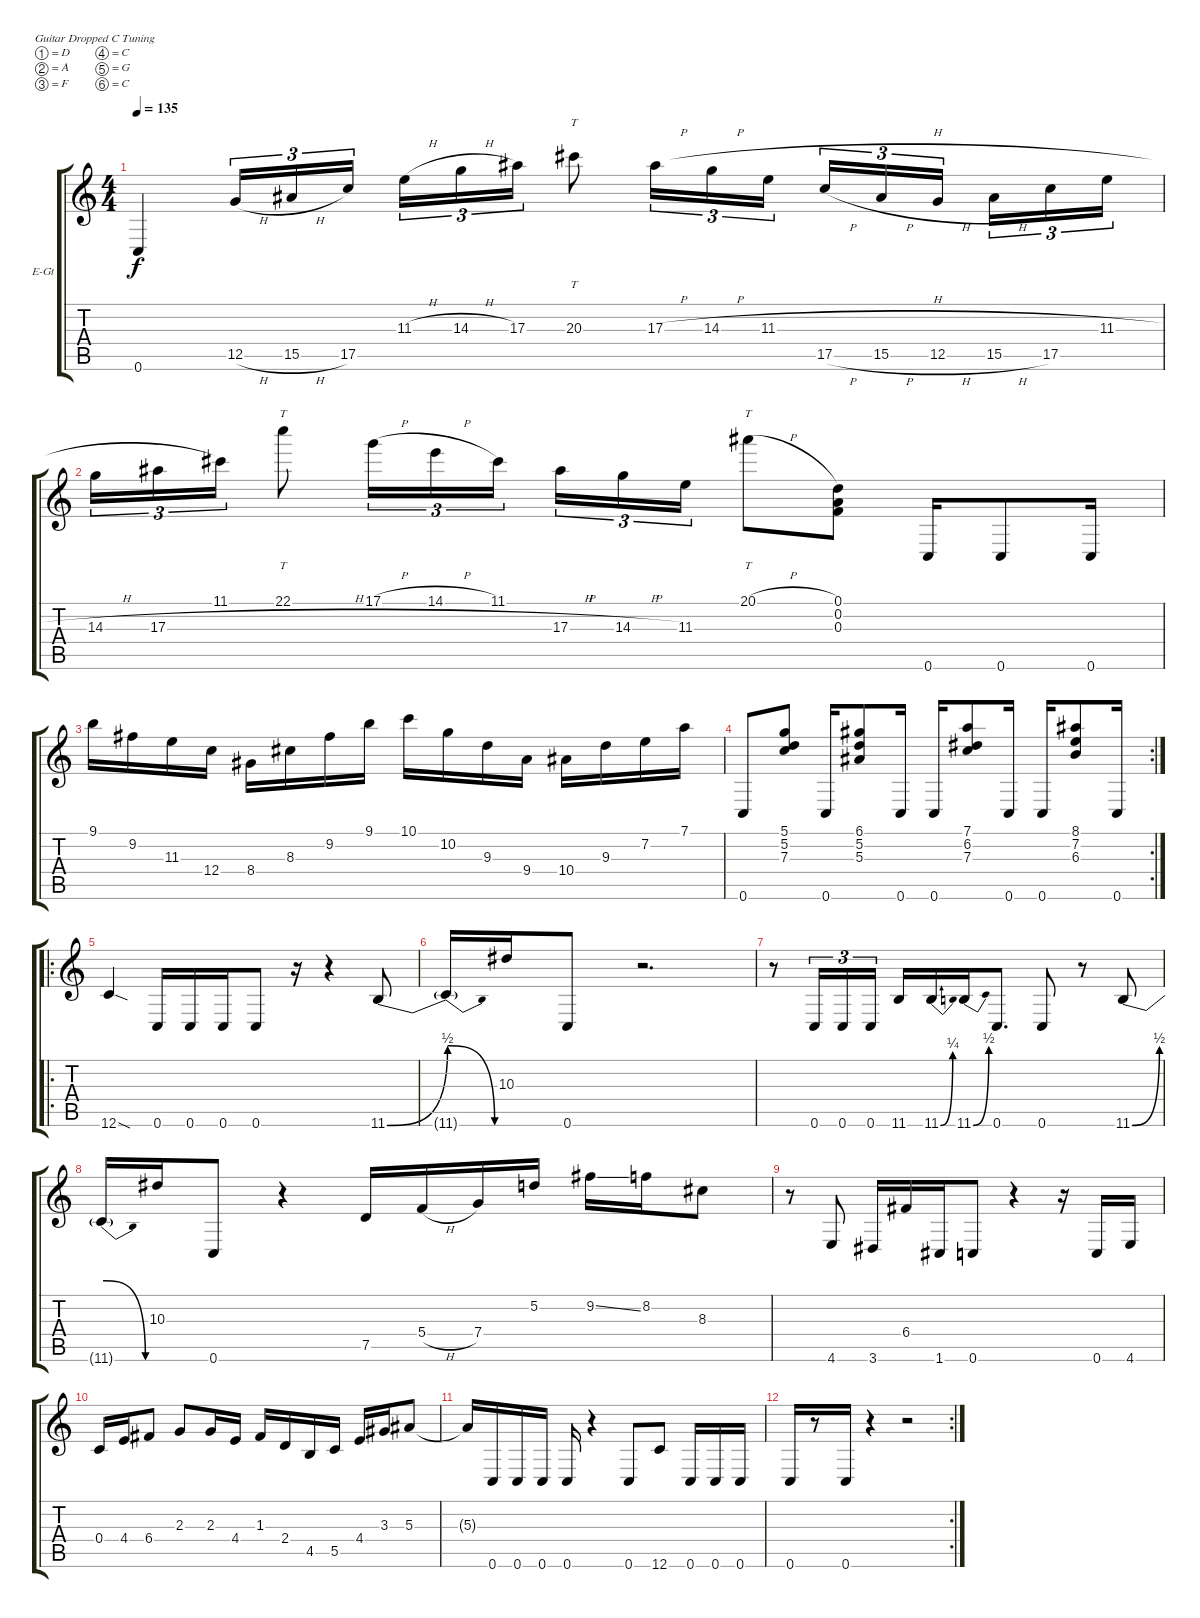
\bracketExtendMode groupsimilarinstruments
\firstSystemTrackNameOrientation horizontal
\otherSystemsTrackNameOrientation horizontal
\track ("Track 1" "E-Gt") {instrument distortionguitar}
\staff {score tabs}
\tuning (D4 A3 F3 C3 G2 C2)
\ts (4 4)
\tempo 135
\clef g2
\ks c
0.6.4{dy f} 12.5{h}.16{tu (3 2)} 15.5{h}.16{tu (3 2)} 17.5.16{tu (3 2)} 11.3{h}.16{tu (3 2)} 14.3{h}.16{tu (3 2)} 17.3.16{tu (3 2)} 20.3.8{tt} 17.3{h}.16{tu (3 2)} 14.3{h}.16{tu (3 2)} 11.3{h}.16{tu (3 2)} 17.5{h}.16{tu (3 2)} 15.5{h}.16{tu (3 2)} 12.5{h}.16{tu (3 2)} 15.5{h}.16{tu (3 2)} 17.5.16{tu (3 2)} 11.3{h}.16{tu (3 2)} |
14.3{h}.16{tu (3 2)} 17.3{h}.16{tu (3 2)} 11.1.16{tu (3 2)} 22.1.8{tt} 17.1{h}.16{tu (3 2)} 14.1{h}.16{tu (3 2)} 11.1.16{tu (3 2)} 17.3{h}.16{tu (3 2)} 14.3{h}.16{tu (3 2)} 11.3.16{tu (3 2)} 20.1{h}.8{tt} (0.1 0.2 0.3).8 0.6.16 0.6.8 0.6.16 |
9.1.16 9.2.16 11.3.16 12.4.16 8.4.16 8.3.16 9.2.16 9.1.16 10.1.16 10.2.16 9.3.16 9.4.16 10.4.16 9.3.16 7.2.16 7.1.16 |
\rc 2
0.6.8 (5.1 5.2 7.3).8 0.6.16 (6.1 5.2 5.3).8 0.6.16 0.6.16 (7.1 6.2 7.3).8 0.6.16 0.6.16 (8.1 7.2 6.3).8 0.6.16 |
\ro
12.6{sod}.4 0.6.16 0.6.16 0.6.16 0.6.8 r.16 r.4 11.6{be (bend 0 0 60 2)}.8 |
11.6{be (release 0 2 60 0) t}.16 10.3.16 0.6.8 r.2{d} |
r.8 0.6.16{tu (3 2)} 0.6.16{tu (3 2)} 0.6.16{tu (3 2)} 11.6.16 11.6{be (bend 0 0 60 1)}.16 11.6{be (bend 0 0 60 2)}.16 0.6.8{d} 0.6.8 r.8 11.6{be (bend 0 0 60 2)}.8 |
11.6{be (release 0 2 60 0) t}.16 10.3.16 0.6.8 r.4 7.5.16 5.4{h}.16 7.4.16 5.2.16 9.2{ss}.16 8.2.16 8.3.8 |
r.8 4.6.8 3.6.16 6.4.16 1.6.16 0.6.8 r.4 r.16 0.6.16 4.6.16 |
0.4.16 4.4.16 6.4.8 2.3.8 2.3.16 4.4.16 1.3.16 2.4.16 4.5.16 5.5.16 4.4.16 3.3.16 5.3.8 |
5.3{t}.16 0.6.16 0.6.16 0.6.16 0.6.16 r.4 0.6.8 12.6.8 0.6.16 0.6.16 0.6.16 |
\rc 2
0.6.16 r.8 0.6.16 r.4 r.2
